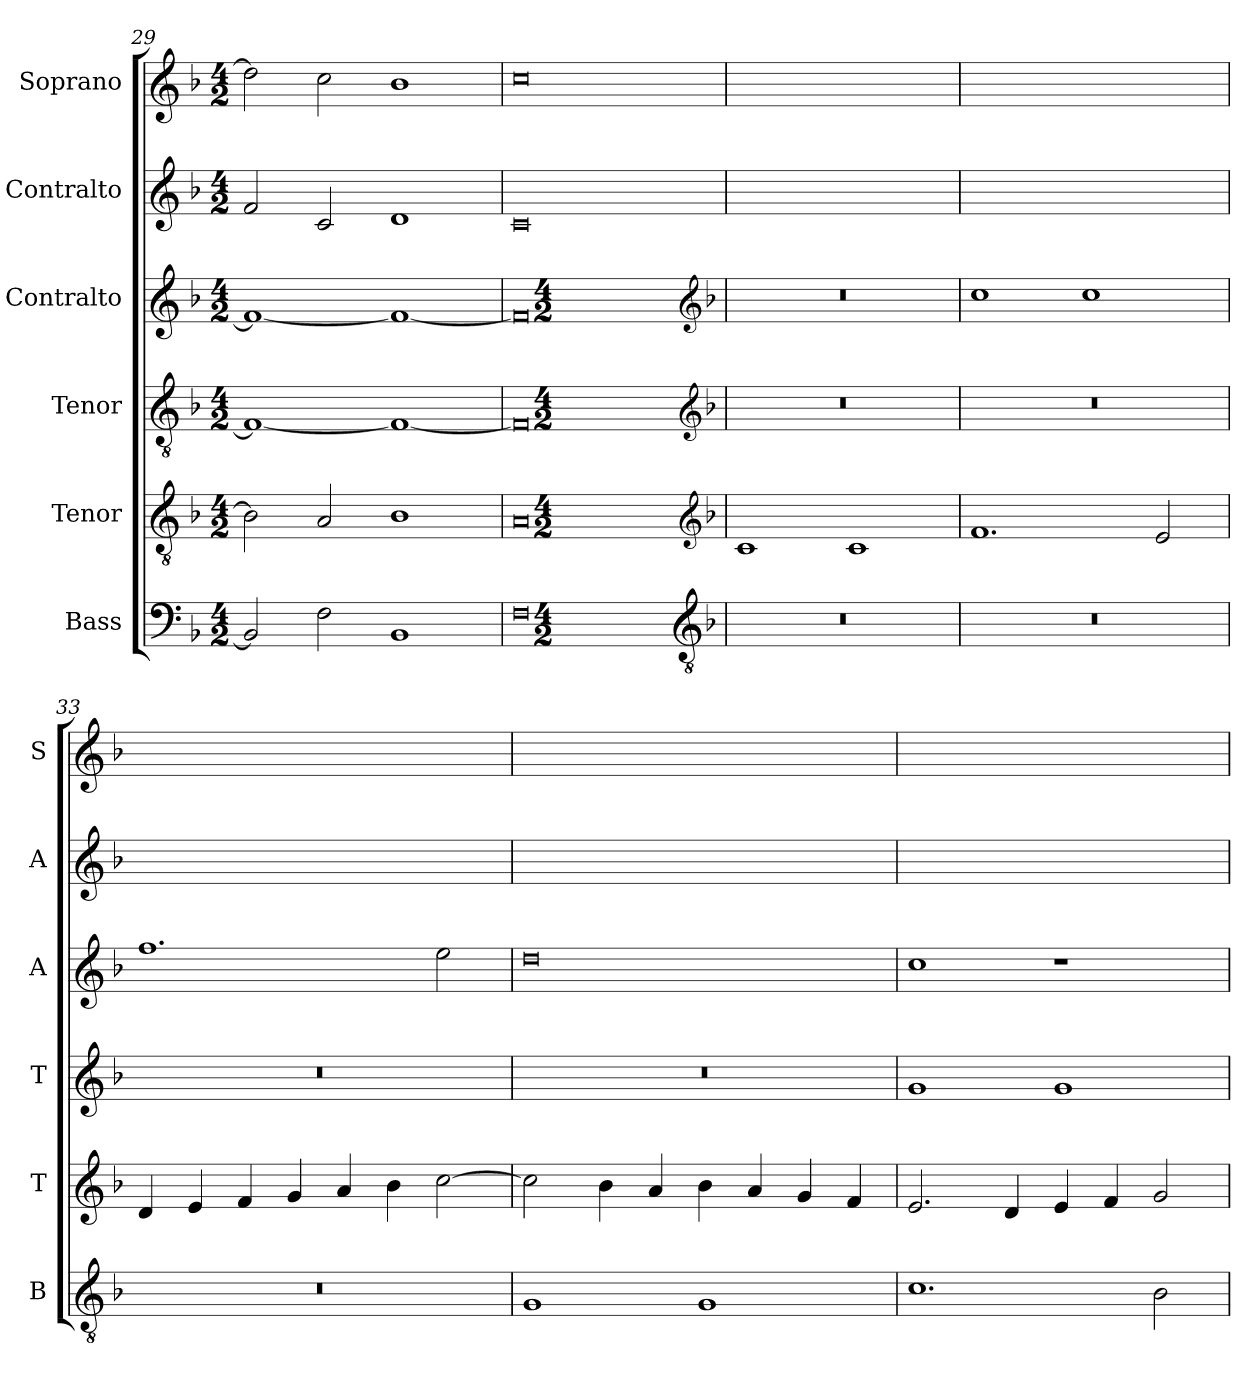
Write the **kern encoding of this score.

**kern	**kern	**kern	**kern	**kern	**kern
*part6	*part5	*part4	*part3	*part2	*part1
*staff6	*staff5	*staff4	*staff3	*staff2	*staff1
*I"Bass	*I"Tenor	*I"Tenor	*I"Contralto	*I"Contralto	*I"Soprano
*I'B	*I'T	*I'T	*I'A	*I'A	*I'S
*clefF4	*clefGv2	*clefGv2	*clefG2	*clefG2	*clefG2
*k[b-]	*k[b-]	*k[b-]	*k[b-]	*k[b-]	*k[b-]
*F:ion	*F:ion	*F:ion	*F:ion	*F:ion	*F:ion
*M4/2	*M4/2	*M4/2	*M4/2	*M4/2	*M4/2
=29	=29	=29	=29	=29	=29
2BB-]	2B-]	1F_	1f_	2f	2dd]
2F	2A	.	.	2c	2cc
1BB-	1B-	1F_	1f_	1d	1b-
=30	=30	=30	=30	=30	=30
0F	0A	0F]	0f]	0c	0cc
*clefGv2	*clefG2	*clefG2	*clefG2	*	*
*k[b-]	*k[b-]	*k[b-]	*k[b-]	*	*
*F:ion	*F:ion	*F:ion	*F:ion	*	*
*M4/2	*M4/2	*M4/2	*M4/2	*	*
=31	=31	=31	=31	=31	=31
0r	1c	0r	0r	0ryy	0ryy
.	1c	.	.	.	.
=32	=32	=32	=32	=32	=32
0r	1.f	0r	1cc	0ryy	0ryy
.	.	.	1cc	.	.
.	2e	.	.	.	.
=33	=33	=33	=33	=33	=33
0r	4d	0r	1.ff	0ryy	0ryy
.	4e	.	.	.	.
.	4f	.	.	.	.
.	4g	.	.	.	.
.	4a	.	.	.	.
.	4b-	.	.	.	.
.	[2cc	.	2ee	.	.
=34	=34	=34	=34	=34	=34
1G	2cc]	0r	0dd	0ryy	0ryy
.	4b-	.	.	.	.
.	4a	.	.	.	.
1G	4b-	.	.	.	.
.	4a	.	.	.	.
.	4g	.	.	.	.
.	4f	.	.	.	.
=35	=35	=35	=35	=35	=35
1.c	2.e	1g	1cc	0ryy	0ryy
.	4d	.	.	.	.
.	4e	1g	1r	.	.
.	4f	.	.	.	.
2B-	2g	.	.	.	.
=	=	=	=	=	=
*-	*-	*-	*-	*-	*-
